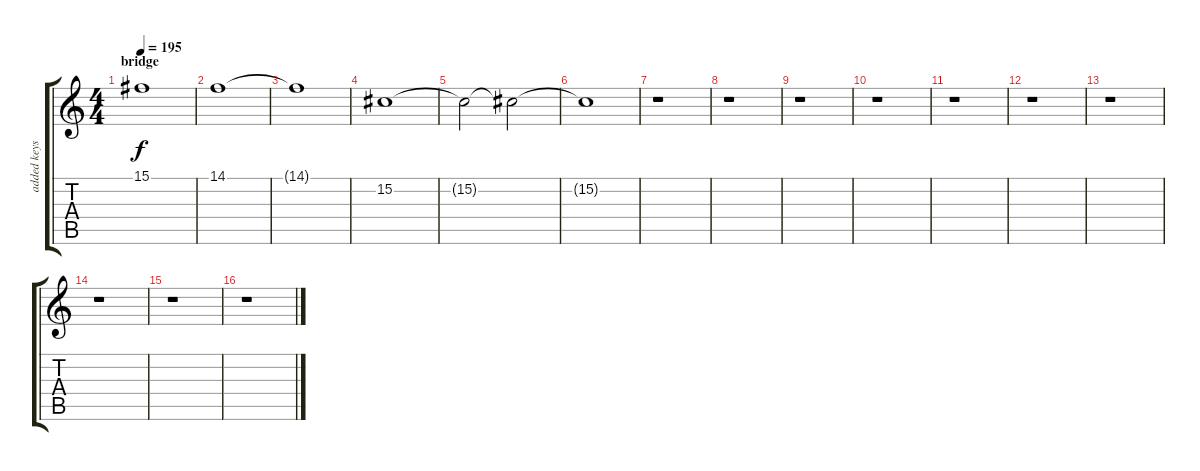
\track ("added keys" "added keys") {instrument pad1newage}
\staff {score tabs}
\tuning (Eb4 Bb3 Gb3 Db3 Ab2 Eb2) {hide}
\ts (4 4)
\section ("" "bridge")
\tempo 195
\clef g2
\ks c
15.1{t}.1{dy f} |
14.1.1 |
14.1{t}.1 |
15.2.1 |
15.2{t}.2{volume 7} 15.2{t}.2 |
15.2{t}.1 |
\section ("" "")
r.1{volume 13} |
r.1 |
r.1 |
r.1 |
\section ("" "")
r.1 |
r.1 |
r.1 |
r.1 |
r.1 |
r.1
